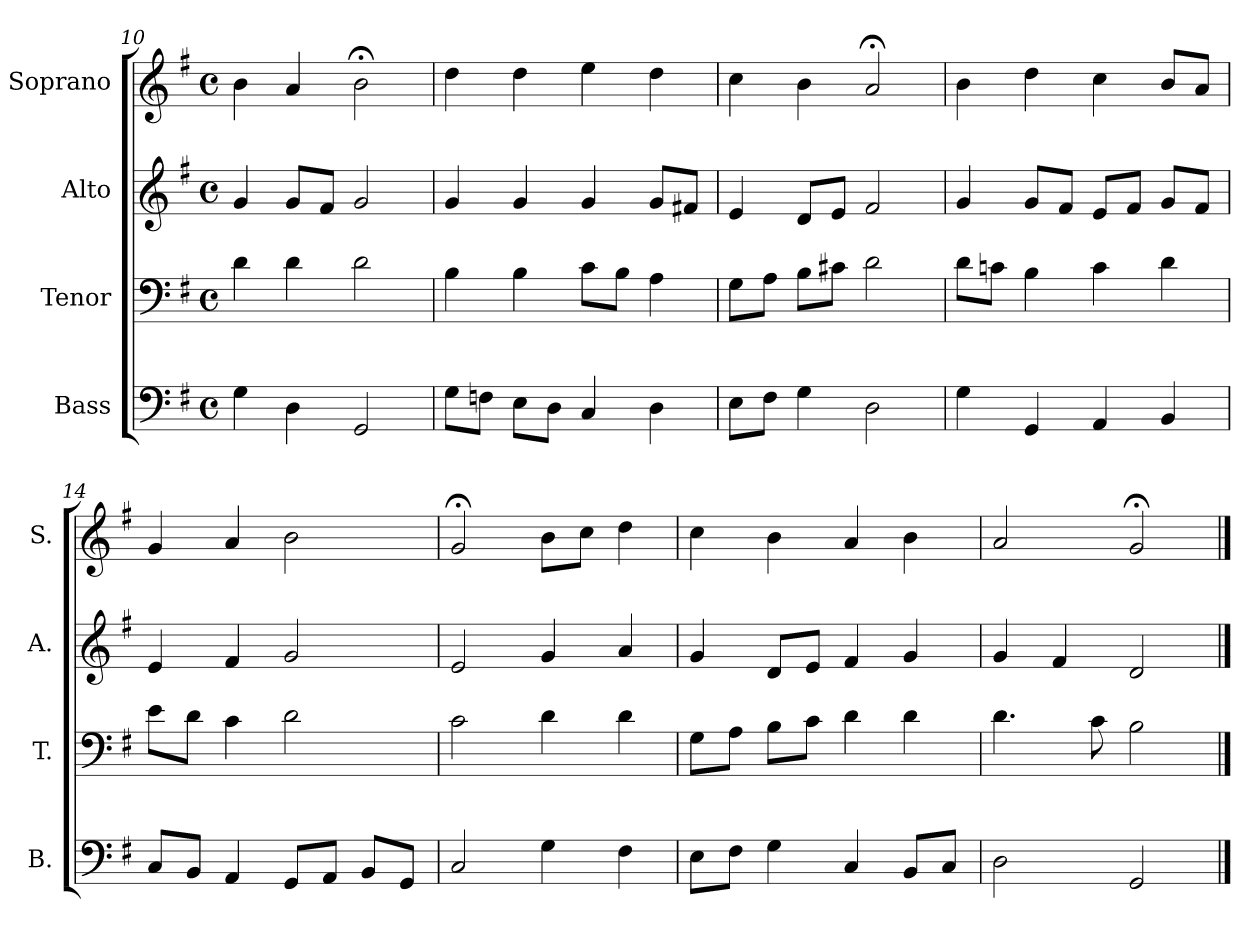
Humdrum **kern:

**kern	**kern	**kern	**kern
*part4	*part3	*part2	*part1
*staff4	*staff3	*staff2	*staff1
*I"Bass	*I"Tenor	*I"Alto	*I"Soprano
*I'B.	*I'T.	*I'A.	*I'S.
*clefF4	*clefF4	*clefG2	*clefG2
*k[f#]	*k[f#]	*k[f#]	*k[f#]
*G:	*G:	*G:	*G:
*M4/4	*M4/4	*M4/4	*M4/4
*met(c)	*met(c)	*met(c)	*met(c)
=10	=10	=10	=10
4G\	4d\	4g/	4b\
4D\	4d\	8g/L	4a/
.	.	8f#/J	.
2GG/	2d\	2g/	2b;<\
=11	=11	=11	=11
8G\L	4B\	4g/	4dd\
8Fn\J	.	.	.
8E\L	4B\	4g/	4dd\
8D\J	.	.	.
4C/	8c\L	4g/	4ee\
.	8B\J	.	.
4D\	4A\	8g/L	4dd\
.	.	8f#X/J	.
=12	=12	=12	=12
8E\L	8G\L	4e/	4cc\
8F#\J	8A\J	.	.
4G\	8B\L	8d/L	4b\
.	8c#X\J	8e/J	.
2D\	2d\	2f#/	2a;</
!!LO:LB:g=z
=13	=13	=13	=13
4G\	8d\L	4g/	4b\
.	8cn\J	.	.
4GG/	4B\	8g/L	4dd\
.	.	8f#/J	.
4AA/	4c\	8e/L	4cc\
.	.	8f#/J	.
4BB/	4d\	8g/L	8b/L
.	.	8f#/J	8a/J
=14	=14	=14	=14
8C/L	8e\L	4e/	4g/
8BB/J	8d\J	.	.
4AA/	4c\	4f#/	4a/
8GG/L	2d\	2g/	2b\
8AA/J	.	.	.
8BB/L	.	.	.
8GG/J	.	.	.
=15	=15	=15	=15
2C/	2c\	2e/	2g;</
4G\	4d\	4g/	8b\L
.	.	.	8cc\J
4F#\	4d\	4a/	4dd\
=16	=16	=16	=16
8E\L	8G\L	4g/	4cc\
8F#\J	8A\J	.	.
4G\	8B\L	8d/L	4b\
.	8c\J	8e/J	.
4C/	4d\	4f#/	4a/
8BB/L	4d\	4g/	4b\
8C/J	.	.	.
=17	=17	=17	=17
2D\	4.d\	4g/	2a/
.	.	4f#/	.
.	8c\	.	.
2GG/	2B\	2d/	2g;</
==	==	==	==
*-	*-	*-	*-
